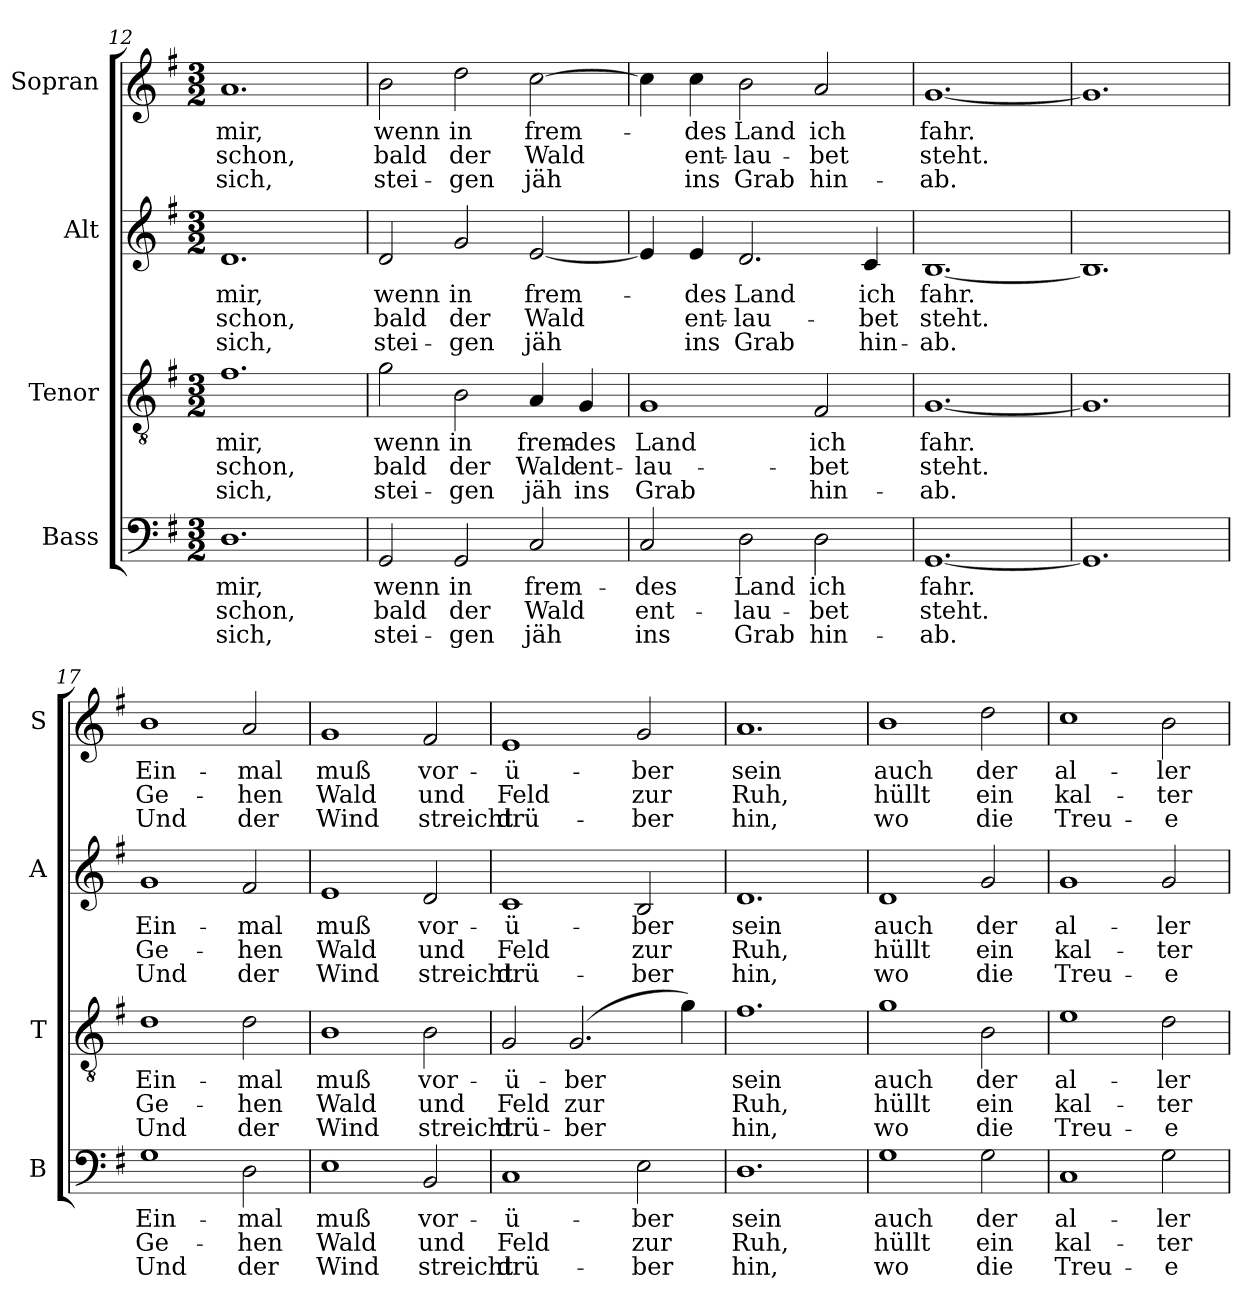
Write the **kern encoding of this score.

**kern	**text	**text	**text	**kern	**text	**text	**text	**kern	**text	**text	**text	**kern	**text	**text	**text
*part4	*part4	*part4	*part4	*part3	*part3	*part3	*part3	*part2	*part2	*part2	*part2	*part1	*part1	*part1	*part1
*staff4	*staff4	*staff4	*staff4	*staff3	*staff3	*staff3	*staff3	*staff2	*staff2	*staff2	*staff2	*staff1	*staff1	*staff1	*staff1
*I"Bass	*	*	*	*I"Tenor	*	*	*	*I"Alt	*	*	*	*I"Sopran	*	*	*
*I'B	*	*	*	*I'T	*	*	*	*I'A	*	*	*	*I'S	*	*	*
*clefF4	*	*	*	*clefGv2	*	*	*	*clefG2	*	*	*	*clefG2	*	*	*
*k[f#]	*	*	*	*k[f#]	*	*	*	*k[f#]	*	*	*	*k[f#]	*	*	*
*G:	*	*	*	*G:	*	*	*	*G:	*	*	*	*G:	*	*	*
*M3/2	*	*	*	*M3/2	*	*	*	*M3/2	*	*	*	*M3/2	*	*	*
=12	=12	=12	=12	=12	=12	=12	=12	=12	=12	=12	=12	=12	=12	=12	=12
!	!LO:LY:b	!LO:LY:b	!LO:LY:b	!	!LO:LY:b	!LO:LY:b	!LO:LY:b	!	!LO:LY:b	!LO:LY:b	!LO:LY:b	!	!LO:LY:b	!LO:LY:b	!LO:LY:b
1.D	mir,	schon,	sich,	1.f#	mir,	schon,	sich,	1.d	mir,	schon,	sich,	1.a	mir,	schon,	sich,
=13	=13	=13	=13	=13	=13	=13	=13	=13	=13	=13	=13	=13	=13	=13	=13
!	!LO:LY:b	!LO:LY:b	!LO:LY:b	!	!LO:LY:b	!LO:LY:b	!LO:LY:b	!	!LO:LY:b	!LO:LY:b	!LO:LY:b	!	!LO:LY:b	!LO:LY:b	!LO:LY:b
2GG/	wenn	bald	stei-	2g\	wenn	bald	stei-	2d/	wenn	bald	stei-	2b\	wenn	bald	stei-
!	!LO:LY:b	!LO:LY:b	!LO:LY:b	!	!LO:LY:b	!LO:LY:b	!LO:LY:b	!	!LO:LY:b	!LO:LY:b	!LO:LY:b	!	!LO:LY:b	!LO:LY:b	!LO:LY:b
2GG/	in	der	-gen	2B\	in	der	-gen	2g/	in	der	-gen	2dd\	in	der	-gen
!	!LO:LY:b	!LO:LY:b	!LO:LY:b	!	!LO:LY:b	!LO:LY:b	!LO:LY:b	!	!LO:LY:b	!LO:LY:b	!LO:LY:b	!	!LO:LY:b	!LO:LY:b	!LO:LY:b
2C/	frem-	Wald	jäh	4A/	frem-	Wald	jäh	[2e/	frem-	Wald	jäh	[2cc\	frem-	Wald	jäh
!	!	!	!	!	!LO:LY:b	!LO:LY:b	!LO:LY:b	!	!	!	!	!	!	!	!
.	.	.	.	4G/	-des	ent-	ins	.	.	.	.	.	.	.	.
=14	=14	=14	=14	=14	=14	=14	=14	=14	=14	=14	=14	=14	=14	=14	=14
!	!LO:LY:b	!LO:LY:b	!LO:LY:b	!	!LO:LY:b	!LO:LY:b	!LO:LY:b	!	!	!	!	!	!	!	!
2C/	-des	ent-	ins	1G	Land	-lau-	Grab	4e/]	.	.	.	4cc\]	.	.	.
!	!	!	!	!	!	!	!	!	!LO:LY:b	!LO:LY:b	!LO:LY:b	!	!LO:LY:b	!LO:LY:b	!LO:LY:b
.	.	.	.	.	.	.	.	4e/	-des	ent-	ins	4cc\	-des	ent-	ins
!	!LO:LY:b	!LO:LY:b	!LO:LY:b	!	!	!	!	!	!LO:LY:b	!LO:LY:b	!LO:LY:b	!	!LO:LY:b	!LO:LY:b	!LO:LY:b
2D\	Land	-lau-	Grab	.	.	.	.	2.d/	Land	-lau-	Grab	2b\	Land	-lau-	Grab
!	!LO:LY:b	!LO:LY:b	!LO:LY:b	!	!LO:LY:b	!LO:LY:b	!LO:LY:b	!	!	!	!	!	!LO:LY:b	!LO:LY:b	!LO:LY:b
2D\	ich	-bet	hin-	2F#/	ich	-bet	hin-	.	.	.	.	2a/	ich	-bet	hin-
!	!	!	!	!	!	!	!	!	!LO:LY:b	!LO:LY:b	!LO:LY:b	!	!	!	!
.	.	.	.	.	.	.	.	4c/	ich	-bet	hin-	.	.	.	.
=15	=15	=15	=15	=15	=15	=15	=15	=15	=15	=15	=15	=15	=15	=15	=15
!	!LO:LY:b	!LO:LY:b	!LO:LY:b	!	!LO:LY:b	!LO:LY:b	!LO:LY:b	!	!LO:LY:b	!LO:LY:b	!LO:LY:b	!	!LO:LY:b	!LO:LY:b	!LO:LY:b
[1.GG	fahr.	steht.	-ab.	[1.G	fahr.	steht.	-ab.	[1.B	fahr.	steht.	-ab.	[1.g	fahr.	steht.	-ab.
!!LO:LB:g=z
=16	=16	=16	=16	=16	=16	=16	=16	=16	=16	=16	=16	=16	=16	=16	=16
1.GG]	.	.	.	1.G]	.	.	.	1.B]	.	.	.	1.g]	.	.	.
=17	=17	=17	=17	=17	=17	=17	=17	=17	=17	=17	=17	=17	=17	=17	=17
!	!LO:LY:b	!LO:LY:b	!LO:LY:b	!	!LO:LY:b	!LO:LY:b	!LO:LY:b	!	!LO:LY:b	!LO:LY:b	!LO:LY:b	!	!LO:LY:b	!LO:LY:b	!LO:LY:b
1G	Ein-	Ge-	Und	1d	Ein-	Ge-	Und	1g	Ein-	Ge-	Und	1b	Ein-	Ge-	Und
!	!LO:LY:b	!LO:LY:b	!LO:LY:b	!	!LO:LY:b	!LO:LY:b	!LO:LY:b	!	!LO:LY:b	!LO:LY:b	!LO:LY:b	!	!LO:LY:b	!LO:LY:b	!LO:LY:b
2D\	-mal	-hen	der	2d\	-mal	-hen	der	2f#/	-mal	-hen	der	2a/	-mal	-hen	der
=18	=18	=18	=18	=18	=18	=18	=18	=18	=18	=18	=18	=18	=18	=18	=18
!	!LO:LY:b	!LO:LY:b	!LO:LY:b	!	!LO:LY:b	!LO:LY:b	!LO:LY:b	!	!LO:LY:b	!LO:LY:b	!LO:LY:b	!	!LO:LY:b	!LO:LY:b	!LO:LY:b
1E	muß	Wald	Wind	1B	muß	Wald	Wind	1e	muß	Wald	Wind	1g	muß	Wald	Wind
!	!LO:LY:b	!LO:LY:b	!LO:LY:b	!	!LO:LY:b	!LO:LY:b	!LO:LY:b	!	!LO:LY:b	!LO:LY:b	!LO:LY:b	!	!LO:LY:b	!LO:LY:b	!LO:LY:b
2BB/	vor-	und	streicht	2B\	vor-	und	streicht	2d/	vor-	und	streicht	2f#/	vor-	und	streicht
=19	=19	=19	=19	=19	=19	=19	=19	=19	=19	=19	=19	=19	=19	=19	=19
!	!LO:LY:b	!LO:LY:b	!LO:LY:b	!	!LO:LY:b	!LO:LY:b	!LO:LY:b	!	!LO:LY:b	!LO:LY:b	!LO:LY:b	!	!LO:LY:b	!LO:LY:b	!LO:LY:b
1C	-ü-	Feld	drü-	2G/	-ü-	Feld	drü-	1c	-ü-	Feld	drü-	1e	-ü-	Feld	drü-
!	!	!	!	!	!LO:LY:b	!LO:LY:b	!LO:LY:b	!	!	!	!	!	!	!	!
.	.	.	.	(>2.G/	-ber	zur	-ber	.	.	.	.	.	.	.	.
!	!LO:LY:b	!LO:LY:b	!LO:LY:b	!	!	!	!	!	!LO:LY:b	!LO:LY:b	!LO:LY:b	!	!LO:LY:b	!LO:LY:b	!LO:LY:b
2E\	-ber	zur	-ber	.	.	.	.	2B/	-ber	zur	-ber	2g/	-ber	zur	-ber
.	.	.	.	4g\)	.	.	.	.	.	.	.	.	.	.	.
=20	=20	=20	=20	=20	=20	=20	=20	=20	=20	=20	=20	=20	=20	=20	=20
!	!LO:LY:b	!LO:LY:b	!LO:LY:b	!	!LO:LY:b	!LO:LY:b	!LO:LY:b	!	!LO:LY:b	!LO:LY:b	!LO:LY:b	!	!LO:LY:b	!LO:LY:b	!LO:LY:b
1.D	sein	Ruh,	hin,	1.f#	sein	Ruh,	hin,	1.d	sein	Ruh,	hin,	1.a	sein	Ruh,	hin,
!!LO:PB:g=z
=21	=21	=21	=21	=21	=21	=21	=21	=21	=21	=21	=21	=21	=21	=21	=21
!	!LO:LY:b	!LO:LY:b	!LO:LY:b	!	!LO:LY:b	!LO:LY:b	!LO:LY:b	!	!LO:LY:b	!LO:LY:b	!LO:LY:b	!	!LO:LY:b	!LO:LY:b	!LO:LY:b
1G	auch	hüllt	wo	1g	auch	hüllt	wo	1d	auch	hüllt	wo	1b	auch	hüllt	wo
!	!LO:LY:b	!LO:LY:b	!LO:LY:b	!	!LO:LY:b	!LO:LY:b	!LO:LY:b	!	!LO:LY:b	!LO:LY:b	!LO:LY:b	!	!LO:LY:b	!LO:LY:b	!LO:LY:b
2G\	der	ein	die	2B\	der	ein	die	2g/	der	ein	die	2dd\	der	ein	die
=22	=22	=22	=22	=22	=22	=22	=22	=22	=22	=22	=22	=22	=22	=22	=22
!	!LO:LY:b	!LO:LY:b	!LO:LY:b	!	!LO:LY:b	!LO:LY:b	!LO:LY:b	!	!LO:LY:b	!LO:LY:b	!LO:LY:b	!	!LO:LY:b	!LO:LY:b	!LO:LY:b
1C	al-	kal-	Treu-	1e	al-	kal-	Treu-	1g	al-	kal-	Treu-	1cc	al-	kal-	Treu-
!	!LO:LY:b	!LO:LY:b	!LO:LY:b	!	!LO:LY:b	!LO:LY:b	!LO:LY:b	!	!LO:LY:b	!LO:LY:b	!LO:LY:b	!	!LO:LY:b	!LO:LY:b	!LO:LY:b
2G\	-ler-	-ter	-e	2d\	-ler-	-ter	-e	2g/	-ler-	-ter	-e	2b\	-ler-	-ter	-e
=	=	=	=	=	=	=	=	=	=	=	=	=	=	=	=
*-	*-	*-	*-	*-	*-	*-	*-	*-	*-	*-	*-	*-	*-	*-	*-
